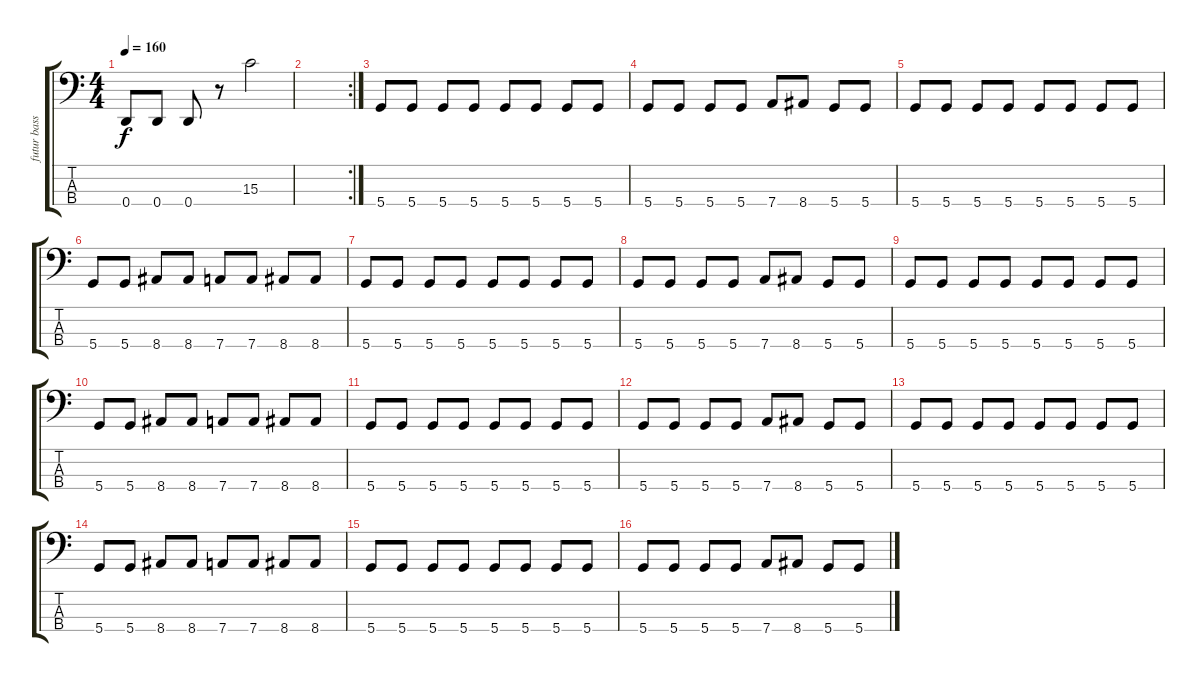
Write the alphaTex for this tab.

\track ("futur bassmen" "futur bass") {instrument electricbasspick}
\staff {score tabs}
\tuning (G2 D2 A1 D1) {hide}
\ts (4 4)
\tempo 160
\clef f4
\ks c
0.4.8{dy f} 0.4.8 0.4.8 r.8 15.3.2 |
\rc 2
|
5.4.8 5.4.8 5.4.8 5.4.8 5.4.8 5.4.8 5.4.8 5.4.8 |
5.4.8 5.4.8 5.4.8 5.4.8 7.4.8 8.4.8 5.4.8 5.4.8 |
5.4.8 5.4.8 5.4.8 5.4.8 5.4.8 5.4.8 5.4.8 5.4.8 |
5.4.8 5.4.8 8.4.8 8.4.8 7.4.8 7.4.8 8.4.8 8.4.8 |
5.4.8 5.4.8 5.4.8 5.4.8 5.4.8 5.4.8 5.4.8 5.4.8 |
5.4.8 5.4.8 5.4.8 5.4.8 7.4.8 8.4.8 5.4.8 5.4.8 |
5.4.8 5.4.8 5.4.8 5.4.8 5.4.8 5.4.8 5.4.8 5.4.8 |
5.4.8 5.4.8 8.4.8 8.4.8 7.4.8 7.4.8 8.4.8 8.4.8 |
5.4.8 5.4.8 5.4.8 5.4.8 5.4.8 5.4.8 5.4.8 5.4.8 |
5.4.8 5.4.8 5.4.8 5.4.8 7.4.8 8.4.8 5.4.8 5.4.8 |
5.4.8 5.4.8 5.4.8 5.4.8 5.4.8 5.4.8 5.4.8 5.4.8 |
5.4.8 5.4.8 8.4.8 8.4.8 7.4.8 7.4.8 8.4.8 8.4.8 |
5.4.8 5.4.8 5.4.8 5.4.8 5.4.8 5.4.8 5.4.8 5.4.8 |
5.4.8 5.4.8 5.4.8 5.4.8 7.4.8 8.4.8 5.4.8 5.4.8
